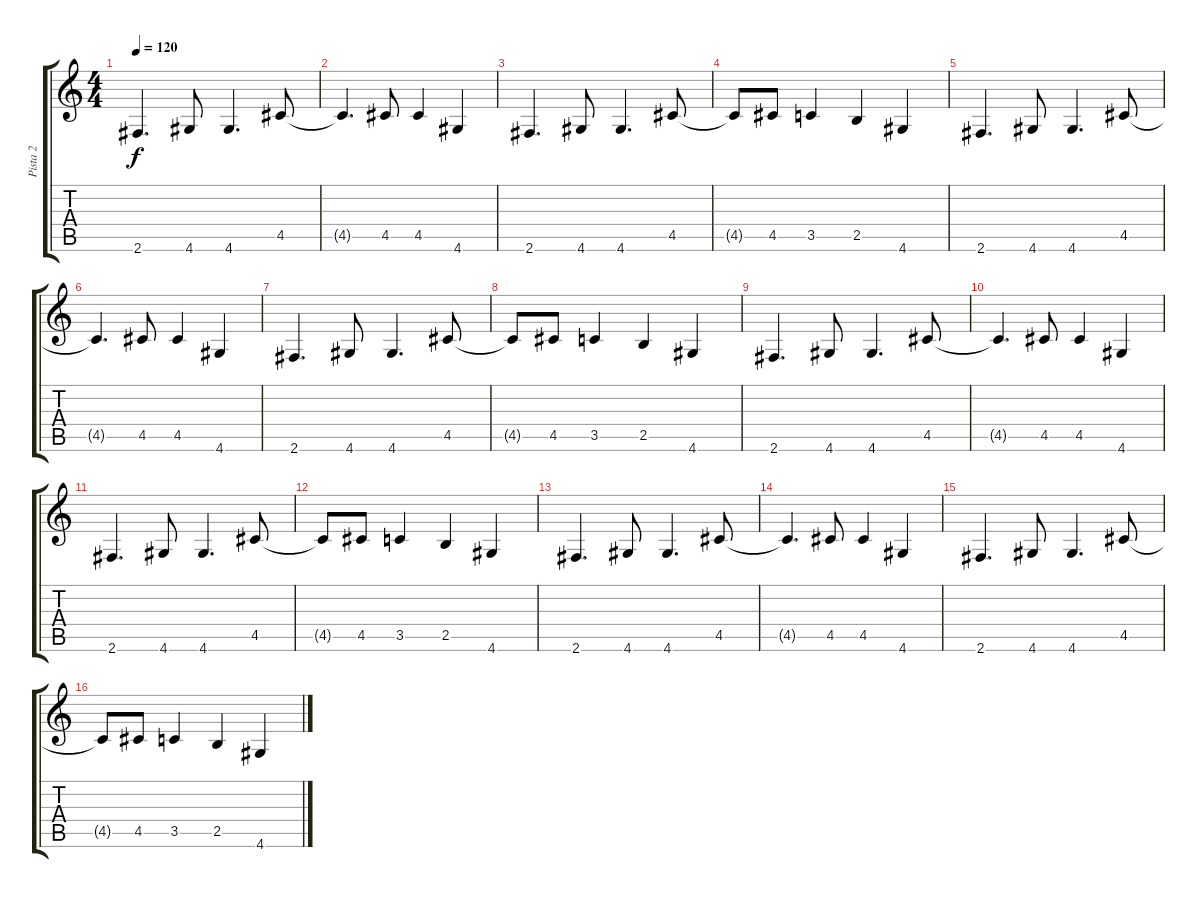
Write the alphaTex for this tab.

\track ("Pista 2" "Pista 2") {instrument electricbassfinger}
\staff {score tabs}
\tuning (E4 B3 G3 D3 A2 E2) {hide}
\ts (4 4)
\tempo 120
\clef g2
\ks c
2.6.4{d dy f} 4.6.8 4.6.4{d} 4.5.8 |
4.5{t}.4{d} 4.5.8 4.5.4 4.6.4 |
2.6.4{d} 4.6.8 4.6.4{d} 4.5.8 |
4.5{t}.8 4.5.8 3.5.4 2.5.4 4.6.4 |
2.6.4{d} 4.6.8 4.6.4{d} 4.5.8 |
4.5{t}.4{d} 4.5.8 4.5.4 4.6.4 |
2.6.4{d} 4.6.8 4.6.4{d} 4.5.8 |
4.5{t}.8 4.5.8 3.5.4 2.5.4 4.6.4 |
2.6.4{d} 4.6.8 4.6.4{d} 4.5.8 |
4.5{t}.4{d} 4.5.8 4.5.4 4.6.4 |
2.6.4{d} 4.6.8 4.6.4{d} 4.5.8 |
4.5{t}.8 4.5.8 3.5.4 2.5.4 4.6.4 |
2.6.4{d} 4.6.8 4.6.4{d} 4.5.8 |
4.5{t}.4{d} 4.5.8 4.5.4 4.6.4 |
2.6.4{d} 4.6.8 4.6.4{d} 4.5.8 |
4.5{t}.8 4.5.8 3.5.4 2.5.4 4.6.4
